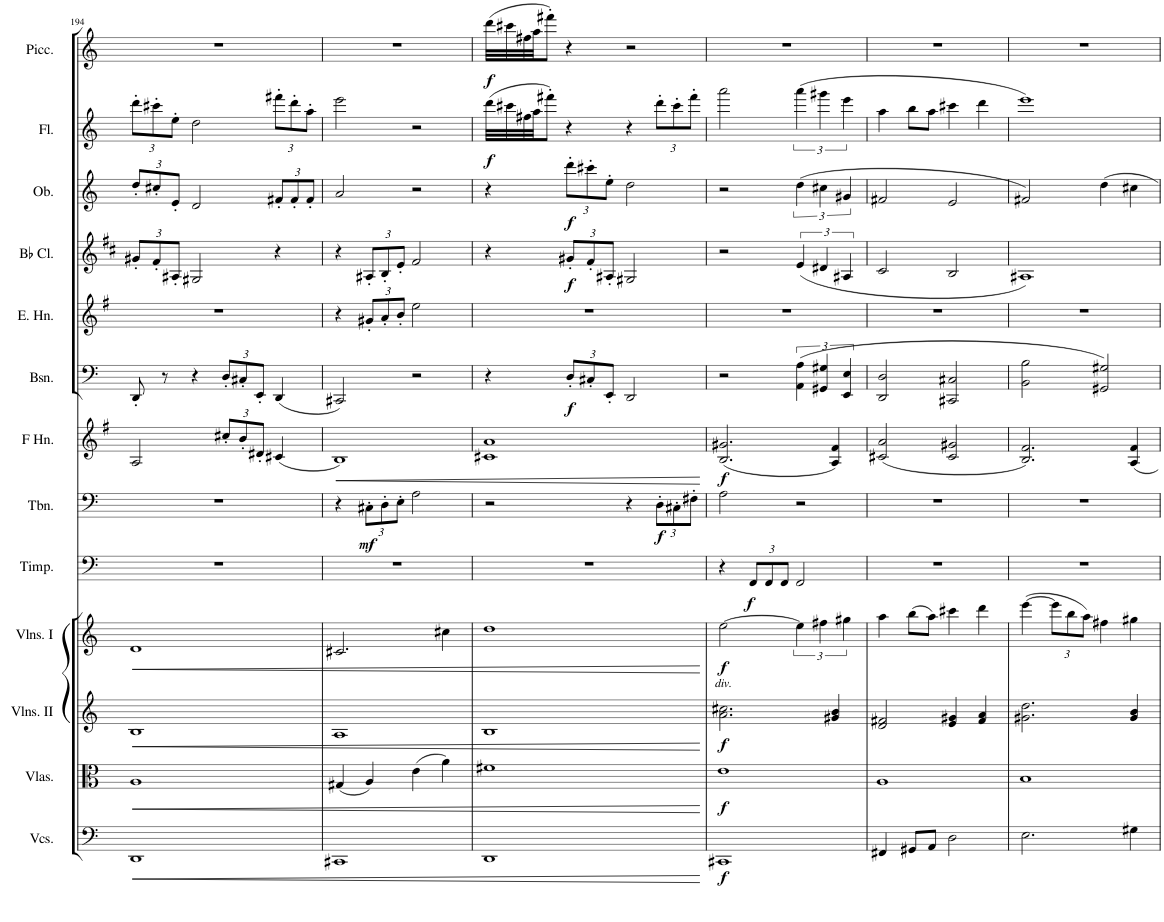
**kern	**dynam	**kern	**dynam	**kern	**dynam	**kern	**dynam	**kern	**dynam	**kern	**dynam	**kern	**dynam	**kern	**dynam	**kern	**kern	**dynam	**kern	**dynam	**kern	**dynam	**kern	**dynam
*part13	*part13	*part12	*part12	*part11	*part11	*part10	*part10	*part9	*part9	*part8	*part8	*part7	*part7	*part6	*part6	*part5	*part4	*part4	*part3	*part3	*part2	*part2	*part1	*part1
*staff13	*staff13	*staff12	*staff12	*staff11	*staff11	*staff10	*staff10	*staff9	*staff9	*staff8	*staff8	*staff7	*staff7	*staff6	*staff6	*staff5	*staff4	*staff4	*staff3	*staff3	*staff2	*staff2	*staff1	*staff1
*I"Cellos	*	*I"Violas	*	*I"Violins II	*	*I"Violins I	*	*I"Timpani	*	*I"2 Trombone	*	*I"2 Horn in F	*	*I"2 Bassoon	*	*I"English Horn	*I"2 Bb Clarinet	*	*I"2 Oboe	*	*I"2 Flute	*	*I"Piccolo	*
*	*	*I'Vlas.	*	*I'Vlns. II	*	*I'Vlns. I	*	*I'Timp.	*	*I'Tbn.	*	*	*	*I'Bsn.	*	*I'E. Hn.	*I'Bb Cl.	*	*I'Ob.	*	*I'Fl.	*	*I'Picc.	*
!!LO:PB:g=z
*clefF4	*	*clefC3	*	*clefG2	*	*clefG2	*	*clefF4	*	*clefF4	*	*clefG2	*	*clefF4	*	*clefG2	*clefG2	*	*clefG2	*	*clefG2	*	*clefG2	*
*	*	*	*	*	*	*	*	*	*	*	*	*Trd4c7	*	*	*	*Trd4c7	*Trd1c2	*	*	*	*	*	*Trd-7c-12	*
*k[]	*	*k[]	*	*k[]	*	*k[]	*	*k[]	*	*k[]	*	*k[f#]	*	*k[]	*	*k[f#]	*k[f#c#]	*	*k[]	*	*k[]	*	*k[]	*
*M4/4	*	*M4/4	*	*M4/4	*	*M4/4	*	*M4/4	*	*M4/4	*	*M4/4	*	*M4/4	*	*M4/4	*M4/4	*	*M4/4	*	*M4/4	*	*M4/4	*
=194	=194	=194	=194	=194	=194	=194	=194	=194	=194	=194	=194	=194	=194	=194	=194	=194	=194	=194	=194	=194	=194	=194	=194	=194
!	!LO:HP:b	!	!LO:HP:b	!	!LO:HP:b	!	!LO:HP:b	!	!	!	!	!	!	!	!	!	!	!	!	!	!	!	!	!
*	*	*	*	*	*	*	*	*	*	*	*	*	*	*	*	*	*Xbrackettup	*	*Xbrackettup	*	*Xbrackettup	*	*	*
1DD	<	1A	<	1B	<	1d	<	1r	.	1r	.	2A/	.	8DD'/	.	1r	12g#X'/L	.	12dd'/L	.	12ddd'\L	.	1r	.
.	.	.	.	.	.	.	.	.	.	.	.	.	.	.	.	.	12f#'/	.	12cc#X'/	.	12ccc#X'\	.	.	.
.	.	.	.	.	.	.	.	.	.	.	.	.	.	8r	.	.	.	.	.	.	.	.	.	.
.	.	.	.	.	.	.	.	.	.	.	.	.	.	.	.	.	12A#X'/J	.	12e'/J	.	12ee'\J	.	.	.
.	.	.	.	.	.	.	.	.	.	.	.	.	.	4r	.	.	2G#X/	.	2d/	.	2dd\	.	.	.
*	*	*	*	*	*	*	*	*	*	*	*	*Xbrackettup	*	*Xbrackettup	*	*	*	*	*	*	*	*	*	*
.	.	.	.	.	.	.	.	.	.	.	.	12cc#X'/L	.	12D'/L	.	.	.	.	.	.	.	.	.	.
.	.	.	.	.	.	.	.	.	.	.	.	12b'/	.	12C#X'/	.	.	.	.	.	.	.	.	.	.
.	.	.	.	.	.	.	.	.	.	.	.	12d#X'/J	.	12EE'/J	.	.	.	.	.	.	.	.	.	.
.	.	.	.	.	.	.	.	.	.	.	.	(4c#X/	.	(4DD/	.	.	4r	.	12f#X'/L	.	12fff#X'\L	.	.	.
.	.	.	.	.	.	.	.	.	.	.	.	.	.	.	.	.	.	.	12f#'/	.	12ddd'\	.	.	.
.	.	.	.	.	.	.	.	.	.	.	.	.	.	.	.	.	.	.	12f#'/J	.	12aa'\J	.	.	.
=195	=195	=195	=195	=195	=195	=195	=195	=195	=195	=195	=195	=195	=195	=195	=195	=195	=195	=195	=195	=195	=195	=195	=195	=195
!	!	!	!	!	!	!	!	!	!	!	!	!	!LO:HP:b	!	!	!	!	!	!	!	!	!	!	!
1CC#X	.	(4G#X/	.	1A	.	2.c#X/	.	1r	.	4r	.	1B)	<	2CC#X/)	.	4r	4r	.	2a/	.	2eee\	.	1r	.
*	*	*	*	*	*	*	*	*	*	*Xbrackettup	*	*	*	*	*	*Xbrackettup	*	*	*	*	*	*	*	*
!	!	!	!	!	!	!	!	!	!	!	!LO:DY:b	!	!	!	!	!	!	!	!	!	!	!	!	!
.	.	4A/)	.	.	.	.	.	.	.	12C#X'\L	mf	.	.	.	.	12g#X'/L	12A#X'/L	.	.	.	.	.	.	.
.	.	.	.	.	.	.	.	.	.	12D'\	.	.	.	.	.	12a'/	12B'/	.	.	.	.	.	.	.
.	.	.	.	.	.	.	.	.	.	12E'\J	.	.	.	.	.	12b'/J	12e'/J	.	.	.	.	.	.	.
.	.	(4e\	.	.	.	.	.	.	.	2A\	.	.	.	2r	.	2ee\	2f#/	.	2r	.	2r	.	.	.
.	.	4a\)	.	.	.	4cc#X\	.	.	.	.	.	.	.	.	.	.	.	.	.	.	.	.	.	.
=196	=196	=196	=196	=196	=196	=196	=196	=196	=196	=196	=196	=196	=196	=196	=196	=196	=196	=196	=196	=196	=196	=196	=196	=196
!	!	!	!	!	!	!	!	!	!	!	!	!	!	!	!	!	!	!	!	!	!	!LO:DY:b	!	!LO:DY:b
1DD	.	1f#X	.	1B	.	1dd	.	1r	.	2r	.	1c#X 1a	.	4r	.	1r	4r	.	4r	.	(32ddd\LLL	f	(32ddd\LLL	f
.	.	.	.	.	.	.	.	.	.	.	.	.	.	.	.	.	.	.	.	.	32ccc#X\	.	32ccc#X\	.
.	.	.	.	.	.	.	.	.	.	.	.	.	.	.	.	.	.	.	.	.	32ff#X\	.	32ff#X\	.
.	.	.	.	.	.	.	.	.	.	.	.	.	.	.	.	.	.	.	.	.	32aa\JJ	.	32aa\JJ	.
.	.	.	.	.	.	.	.	.	.	.	.	.	.	.	.	.	.	.	.	.	8fff#X'\J)	.	8fff#X'\J)	.
!	!	!	!	!	!	!	!	!	!	!	!	!	!	!	!LO:DY:b	!	!	!LO:DY:b	!	!LO:DY:b	!	!	!	!
.	.	.	.	.	.	.	.	.	.	.	.	.	.	12D'/L	f	.	12g#X'/L	f	12ddd'\L	f	4r	.	4r	.
.	.	.	.	.	.	.	.	.	.	.	.	.	.	12C#X'/	.	.	12f#'/	.	12ccc#X'\	.	.	.	.	.
.	.	.	.	.	.	.	.	.	.	.	.	.	.	12EE'/J	.	.	12A#X'/J	.	12ee'\J	.	.	.	.	.
.	.	.	.	.	.	.	.	.	.	4r	.	.	.	2DD/	.	.	2G#X/	.	2dd\	.	4r	.	2r	.
!	!	!	!	!	!	!	!	!	!	!	!LO:DY:b	!	!	!	!	!	!	!	!	!	!	!	!	!
.	.	.	.	.	.	.	.	.	.	12D'\L	f	.	.	.	.	.	.	.	.	.	12ddd'\L	.	.	.
.	.	.	.	.	.	.	.	.	.	12C#X'\	.	.	.	.	.	.	.	.	.	.	12ccc#'\	.	.	.
.	.	.	.	.	.	.	.	.	.	12F#X'\J	.	.	.	.	.	.	.	.	.	.	12fff#'\J	.	.	.
.	[	.	[	.	[	.	[	.	.	.	.	.	[	.	.	.	.	.	.	.	.	.	.	.
=197	=197	=197	=197	=197	=197	=197	=197	=197	=197	=197	=197	=197	=197	=197	=197	=197	=197	=197	=197	=197	=197	=197	=197	=197
!	!	!	!	!LO:TX:a:i:t=div.	!	!	!	!	!	!	!	!	!	!	!	!	!	!	!	!	!	!	!	!
!	!LO:DY:b	!	!LO:DY:b	!	!LO:DY:b	!	!LO:DY:b	!	!	!	!	!	!LO:DY:b	!	!	!	!	!	!	!	!	!	!	!
1CC#X	f	1e	f	2.a\ 2.cc#X\	f	[2ee\	f	4r	.	2A\	.	(2.B/ 2.g#X/	f	2r	.	1r	2r	.	2r	.	2aaa\	.	1r	.
*	*	*	*	*	*	*	*	*Xbrackettup	*	*	*	*	*	*	*	*	*	*	*	*	*	*	*	*
!	!	!	!	!	!	!	!	!	!LO:DY:b	!	!	!	!	!	!	!	!	!	!	!	!	!	!	!
.	.	.	.	.	.	.	.	12FF/L	f	.	.	.	.	.	.	.	.	.	.	.	.	.	.	.
.	.	.	.	.	.	.	.	12FF/	.	.	.	.	.	.	.	.	.	.	.	.	.	.	.	.
.	.	.	.	.	.	.	.	12FF/J	.	.	.	.	.	.	.	.	.	.	.	.	.	.	.	.
*	*	*	*	*	*	*	*	*	*	*	*	*	*	*brackettup	*	*	*brackettup	*	*brackettup	*	*brackettup	*	*	*
.	.	.	.	.	.	6ee\]	.	2FF/	.	2r	.	.	.	(6AA\ 6A\	.	.	(6e/	.	(6dd\	.	(6aaa\	.	.	.
.	.	.	.	.	.	6ff#X\	.	.	.	.	.	.	.	6GG#X/ 6G#X/	.	.	6d#X/	.	6cc#X\	.	6ggg#X\	.	.	.
.	.	.	.	4g#X/ 4b/	.	.	.	.	.	.	.	4A/ 4f#/)	.	.	.	.	.	.	.	.	.	.	.	.
.	.	.	.	.	.	6gg#X\	.	.	.	.	.	.	.	6EE/ 6E/	.	.	6A#X/	.	6g#X/	.	6eee\	.	.	.
=198	=198	=198	=198	=198	=198	=198	=198	=198	=198	=198	=198	=198	=198	=198	=198	=198	=198	=198	=198	=198	=198	=198	=198	=198
4FF#X/	.	1A	.	2d/ 2f#X/	.	4aa\	.	1r	.	1r	.	(2c#X/ 2a/	.	2DD/ 2D/	.	1r	2c#/	.	2f#X/	.	4aa\	.	1r	.
8GG#X/L	.	.	.	.	.	(8bb\L	.	.	.	.	.	.	.	.	.	.	.	.	.	.	8bb\L	.	.	.
8AA/J	.	.	.	.	.	8aa\J)	.	.	.	.	.	.	.	.	.	.	.	.	.	.	8aa\J	.	.	.
2D\	.	.	.	4e/ 4g#X/	.	4ccc#X\	.	.	.	.	.	2c#/ 2g#X/	.	2CC#X/ 2C#X/	.	.	2B/	.	2e/	.	4ccc#X\	.	.	.
.	.	.	.	4f#/ 4a/	.	4ddd\	.	.	.	.	.	.	.	.	.	.	.	.	.	.	4ddd\	.	.	.
=199	=199	=199	=199	=199	=199	=199	=199	=199	=199	=199	=199	=199	=199	=199	=199	=199	=199	=199	=199	=199	=199	=199	=199	=199
2.E\	.	1B	.	2.g#X\ 2.dd\	.	([4eee\	.	1r	.	1r	.	2.B/ 2.f#/)	.	2BB\ 2B\	.	1r	1A#X)	.	2f#X/)	.	1eee)	.	1r	.
*	*	*	*	*	*	*Xbrackettup	*	*	*	*	*	*	*	*	*	*	*	*	*	*	*	*	*	*
.	.	.	.	.	.	12eee\L]	.	.	.	.	.	.	.	.	.	.	.	.	.	.	.	.	.	.
.	.	.	.	.	.	12bb\	.	.	.	.	.	.	.	.	.	.	.	.	.	.	.	.	.	.
.	.	.	.	.	.	12aa\J)	.	.	.	.	.	.	.	.	.	.	.	.	.	.	.	.	.	.
.	.	.	.	.	.	4ff#X\	.	.	.	.	.	.	.	2GG#X/ 2G#X/)	.	.	.	.	4dd\	.	.	.	.	.
4G#X\	.	.	.	4g#/ 4b/	.	4gg#X\	.	.	.	.	.	4A/ 4f#/	.	.	.	.	.	.	4cc#X\	.	.	.	.	.
=	=	=	=	=	=	=	=	=	=	=	=	=	=	=	=	=	=	=	=	=	=	=	=	=
*-	*-	*-	*-	*-	*-	*-	*-	*-	*-	*-	*-	*-	*-	*-	*-	*-	*-	*-	*-	*-	*-	*-	*-	*-
